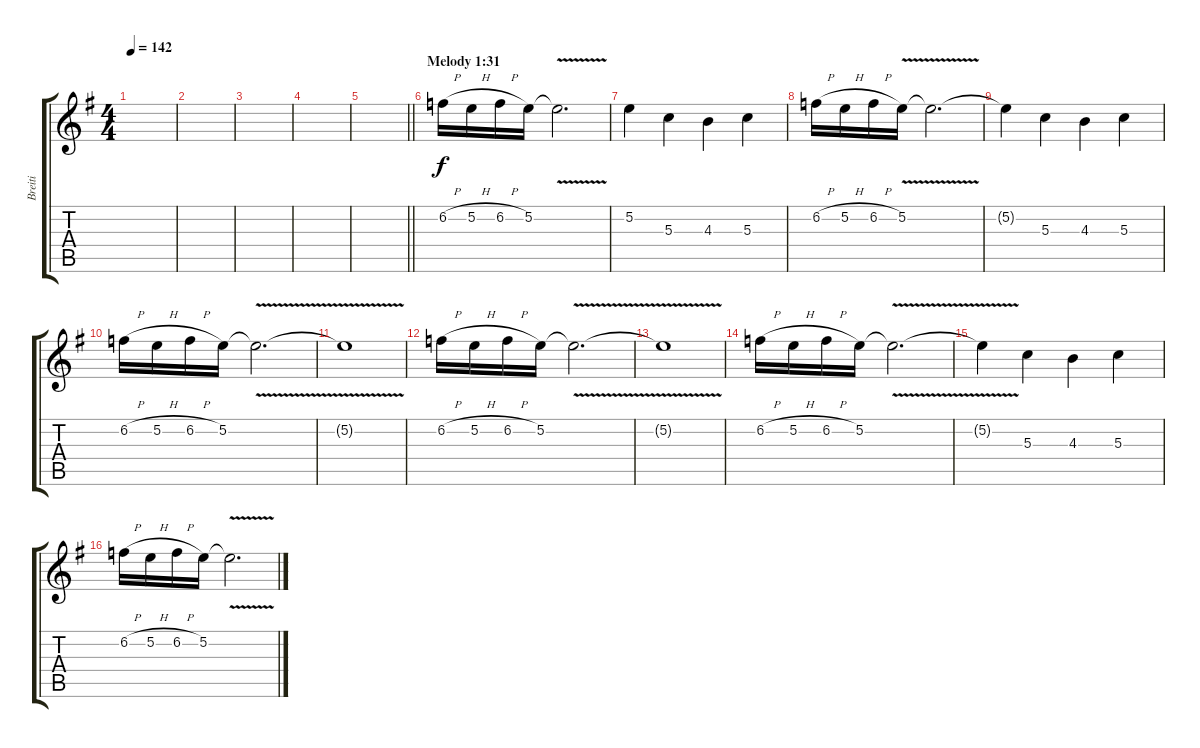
\track ("Breiti" "Breiti") {instrument overdrivenguitar}
\staff {score tabs}
\tuning (E4 B3 G3 D3 A2 E2) {hide}
\ts (4 4)
\tempo 142
\clef g2
\ks g
|
|
|
|
\barLineRight lightlight
|
\section ("" "Melody 1:31")
6.2{h}.16{volume 9 instrument overdrivenguitar} 5.2{h}.16 6.2{h}.16 5.2.16 5.2{v t}.2{d} |
5.2.4 5.3.4 4.3.4 5.3.4 |
6.2{h}.16 5.2{h}.16 6.2{h}.16 5.2{v}.16 5.2{t}.2{d} |
5.2{t}.4 5.3.4 4.3.4 5.3.4 |
6.2{h}.16 5.2{h}.16 6.2{h}.16 5.2.16 5.2{v t}.2{d} |
5.2{t}.1 |
6.2{h}.16 5.2{h}.16 6.2{h}.16 5.2.16 5.2{v t}.2{d} |
5.2{t}.1 |
6.2{h}.16 5.2{h}.16 6.2{h}.16 5.2.16 5.2{v t}.2{d} |
5.2{t}.4 5.3.4 4.3.4 5.3.4 |
6.2{h}.16 5.2{h}.16 6.2{h}.16 5.2.16 5.2{v t}.2{d}
